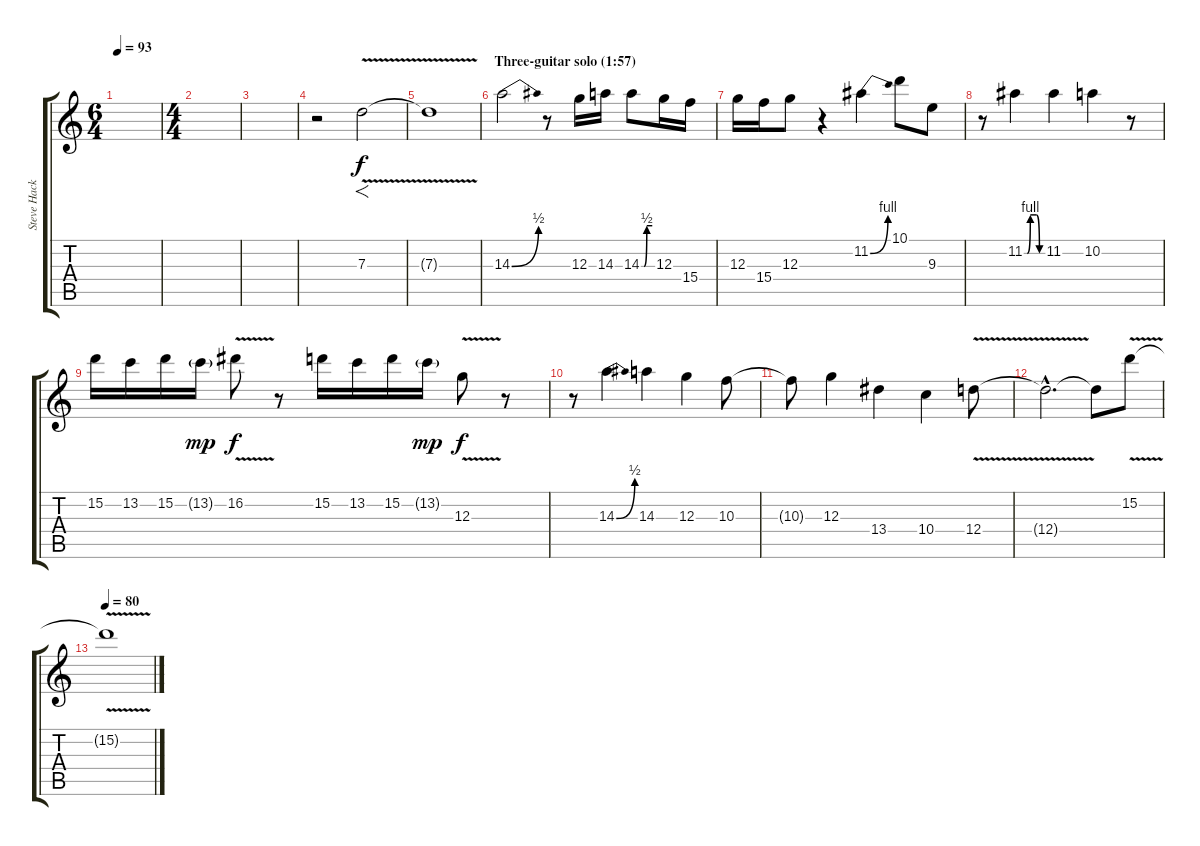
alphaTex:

\track ("Steve Hackett (lead guitar 3)" "Steve Hack") {instrument overdrivenguitar}
\staff {score tabs}
\tuning (E4 B3 G3 D3 A2 E2) {hide}
\ts (6 4)
\tempo 93
\clef g2
\ks c
|
\ts (4 4)
|
|
r.2 7.3{v}.2{f} |
7.3{t}.1{dy f} |
\section ("" "Three-guitar solo (1:57)")
14.3{be (bend 0 0 60 2)}.2 r.8 12.3.16 14.3.16 14.3{be (custom 0 0 15 0 30 2 60 2)}.8 12.3.16 15.4.16 |
12.3.16 15.4.16 12.3.8 r.4 11.2{be (bend 0 0 60 4)}.4 10.1.8 9.3.8 |
r.8 11.2{be (custom 0 0 10 0 20 4 40 4 50 0 60 0)}.4 11.2.4 10.2.4 r.8 |
15.2.16 13.2.16 15.2.16 13.2{g}.16{dy mp} 16.2{v}.8{dy f} r.8 15.2.16 13.2.16 15.2.16 13.2{g}.16{dy mp} 12.3{v}.8{dy f} r.8 |
r.8 14.3{be (bend 0 0 60 2)}.4 14.3.4 12.3.4 10.3.8 |
10.3{t}.8 12.3.4 13.4.4 10.4.4 12.4{v}.8 |
12.4{hac t}.2{d} 12.4{t}.8 15.2{v}.8 |
\tempo 80
15.2{t}.1
